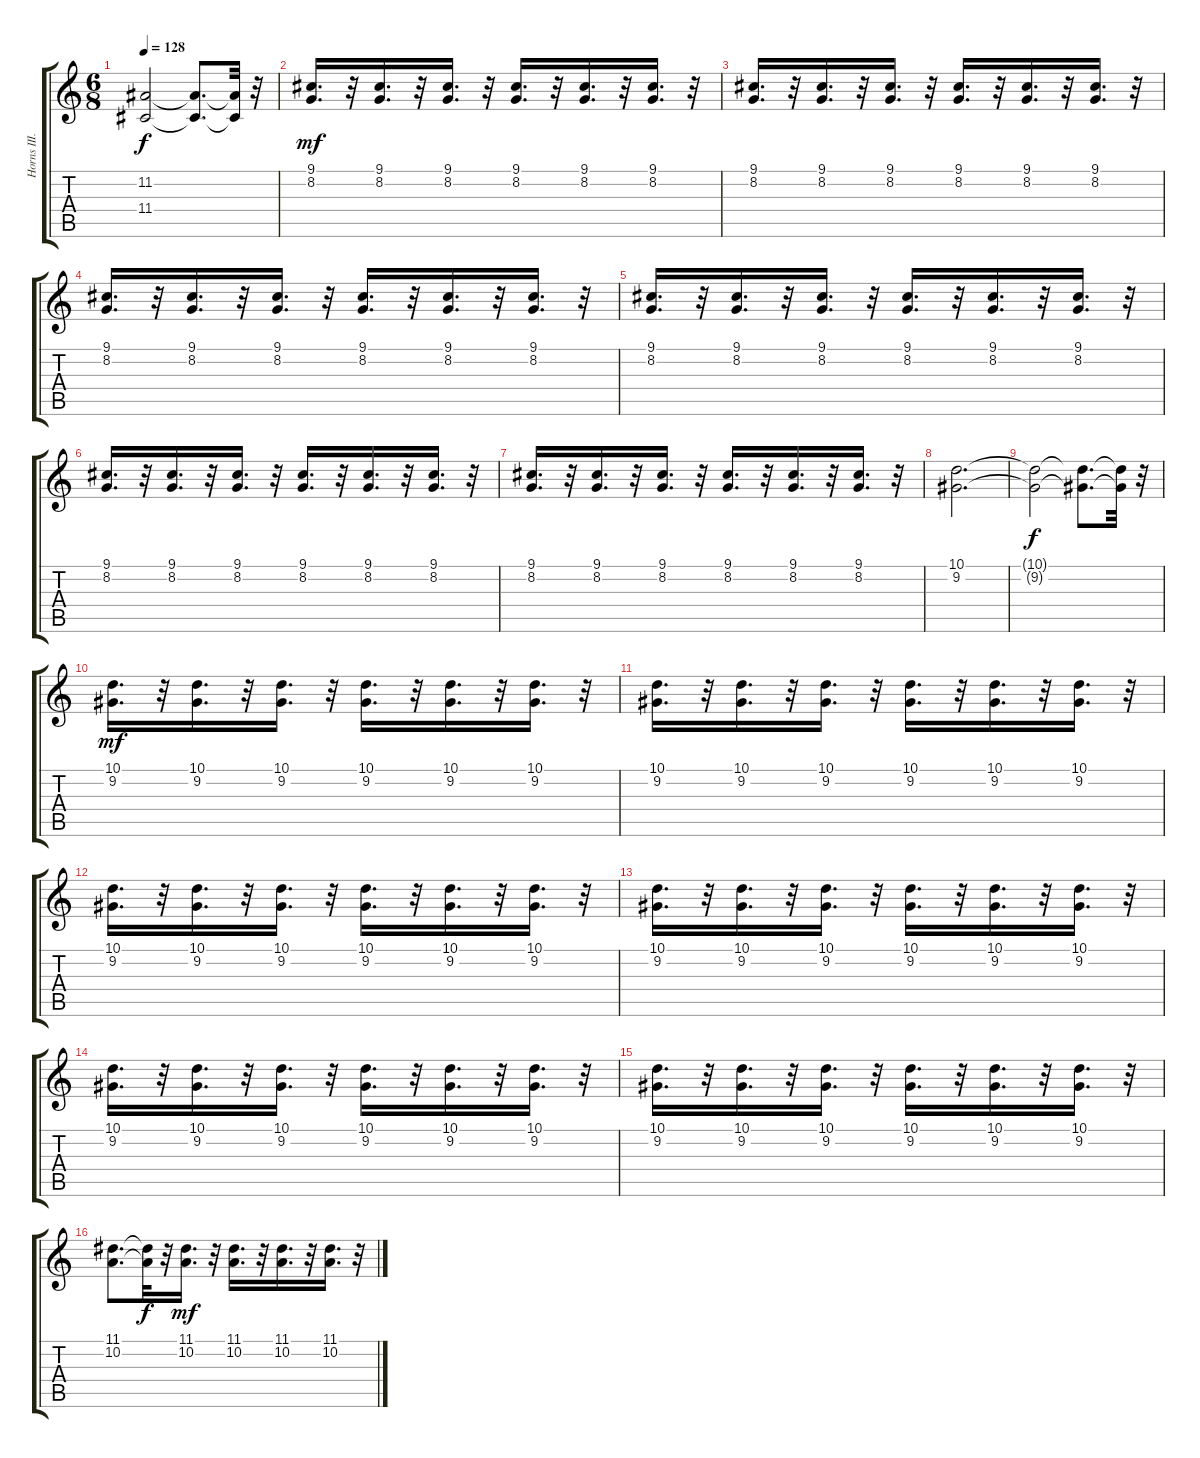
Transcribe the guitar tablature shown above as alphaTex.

\track ("Horns III., IV. C" "Horns III.") {instrument frenchhorn}
\staff {score tabs}
\tuning (E4 B3 G3 D3 A2 E2) {hide}
\ts (6 8)
\tempo 128
\clef g2
\ks c
(11.2{t} 11.4{t}).2{dy f} (11.2{t} 11.4{t}).8{d} (11.2{t} 11.4{t}).32 r.32 |
(9.1 8.2).16{d dy mf} r.32 (9.1 8.2).16{d} r.32 (9.1 8.2).16{d} r.32 (9.1 8.2).16{d} r.32 (9.1 8.2).16{d} r.32 (9.1 8.2).16{d} r.32 |
(9.1 8.2).16{d} r.32 (9.1 8.2).16{d} r.32 (9.1 8.2).16{d} r.32 (9.1 8.2).16{d} r.32 (9.1 8.2).16{d} r.32 (9.1 8.2).16{d} r.32 |
(9.1 8.2).16{d} r.32 (9.1 8.2).16{d} r.32 (9.1 8.2).16{d} r.32 (9.1 8.2).16{d} r.32 (9.1 8.2).16{d} r.32 (9.1 8.2).16{d} r.32 |
(9.1 8.2).16{d} r.32 (9.1 8.2).16{d} r.32 (9.1 8.2).16{d} r.32 (9.1 8.2).16{d} r.32 (9.1 8.2).16{d} r.32 (9.1 8.2).16{d} r.32 |
(9.1 8.2).16{d} r.32 (9.1 8.2).16{d} r.32 (9.1 8.2).16{d} r.32 (9.1 8.2).16{d} r.32 (9.1 8.2).16{d} r.32 (9.1 8.2).16{d} r.32 |
(9.1 8.2).16{d} r.32 (9.1 8.2).16{d} r.32 (9.1 8.2).16{d} r.32 (9.1 8.2).16{d} r.32 (9.1 8.2).16{d} r.32 (9.1 8.2).16{d} r.32 |
(10.1 9.2).2{d} |
(10.1{t} 9.2{t}).2{dy f} (10.1{t} 9.2{t}).8{d} (10.1{t} 9.2{t}).32 r.32 |
(10.1 9.2).16{d dy mf} r.32 (10.1 9.2).16{d} r.32 (10.1 9.2).16{d} r.32 (10.1 9.2).16{d} r.32 (10.1 9.2).16{d} r.32 (10.1 9.2).16{d} r.32 |
(10.1 9.2).16{d} r.32 (10.1 9.2).16{d} r.32 (10.1 9.2).16{d} r.32 (10.1 9.2).16{d} r.32 (10.1 9.2).16{d} r.32 (10.1 9.2).16{d} r.32 |
(10.1 9.2).16{d} r.32 (10.1 9.2).16{d} r.32 (10.1 9.2).16{d} r.32 (10.1 9.2).16{d} r.32 (10.1 9.2).16{d} r.32 (10.1 9.2).16{d} r.32 |
(10.1 9.2).16{d} r.32 (10.1 9.2).16{d} r.32 (10.1 9.2).16{d} r.32 (10.1 9.2).16{d} r.32 (10.1 9.2).16{d} r.32 (10.1 9.2).16{d} r.32 |
(10.1 9.2).16{d} r.32 (10.1 9.2).16{d} r.32 (10.1 9.2).16{d} r.32 (10.1 9.2).16{d} r.32 (10.1 9.2).16{d} r.32 (10.1 9.2).16{d} r.32 |
(10.1 9.2).16{d} r.32 (10.1 9.2).16{d} r.32 (10.1 9.2).16{d} r.32 (10.1 9.2).16{d} r.32 (10.1 9.2).16{d} r.32 (10.1 9.2).16{d} r.32 |
(11.1 10.2).8{d} (11.1{t} 10.2{t}).32{dy f} r.32 (11.1 10.2).16{d dy mf} r.32 (11.1 10.2).16{d} r.32 (11.1 10.2).16{d} r.32 (11.1 10.2).16{d} r.32
